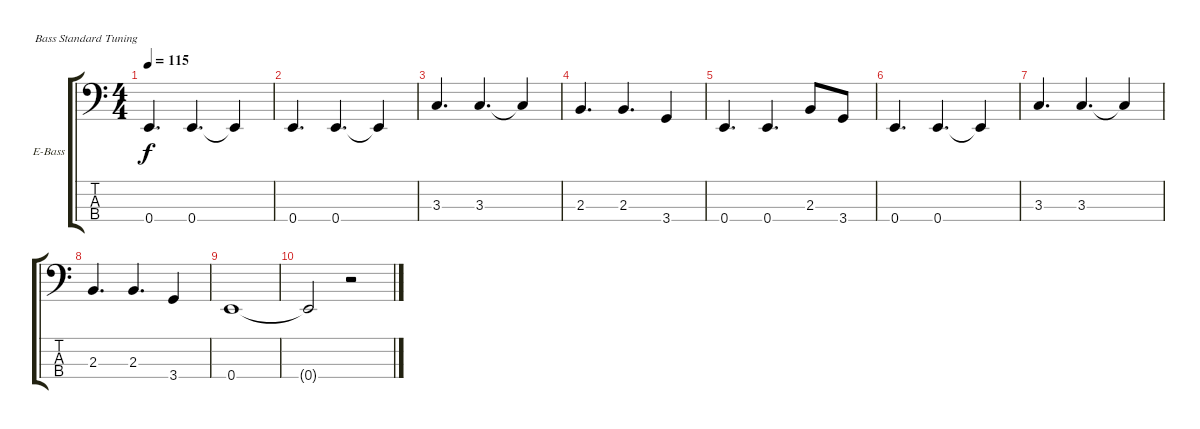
\defaultSystemsLayout 4
\bracketExtendMode groupsimilarinstruments
\firstSystemTrackNameOrientation horizontal
\otherSystemsTrackNameOrientation horizontal
\track ("Костя Лабецкий (Бас)" "E-Bass") {instrument electricbassfinger}
\staff {score tabs}
\tuning (G2 D2 A1 E1)
\ts (4 4)
\tempo 115
\clef f4
\ks c
0.4.4{d dy f} 0.4.4{d} 0.4{t}.4 |
0.4.4{d} 0.4.4{d} 0.4{t}.4 |
3.3.4{d} 3.3.4{d} 3.3{t}.4 |
2.3.4{d} 2.3.4{d} 3.4.4 |
0.4.4{d} 0.4.4{d} 2.3.8 3.4.8 |
0.4.4{d} 0.4.4{d} 0.4{t}.4 |
3.3.4{d} 3.3.4{d} 3.3{t}.4 |
2.3.4{d} 2.3.4{d} 3.4.4 |
0.4.1 |
0.4{t}.2 r.2
